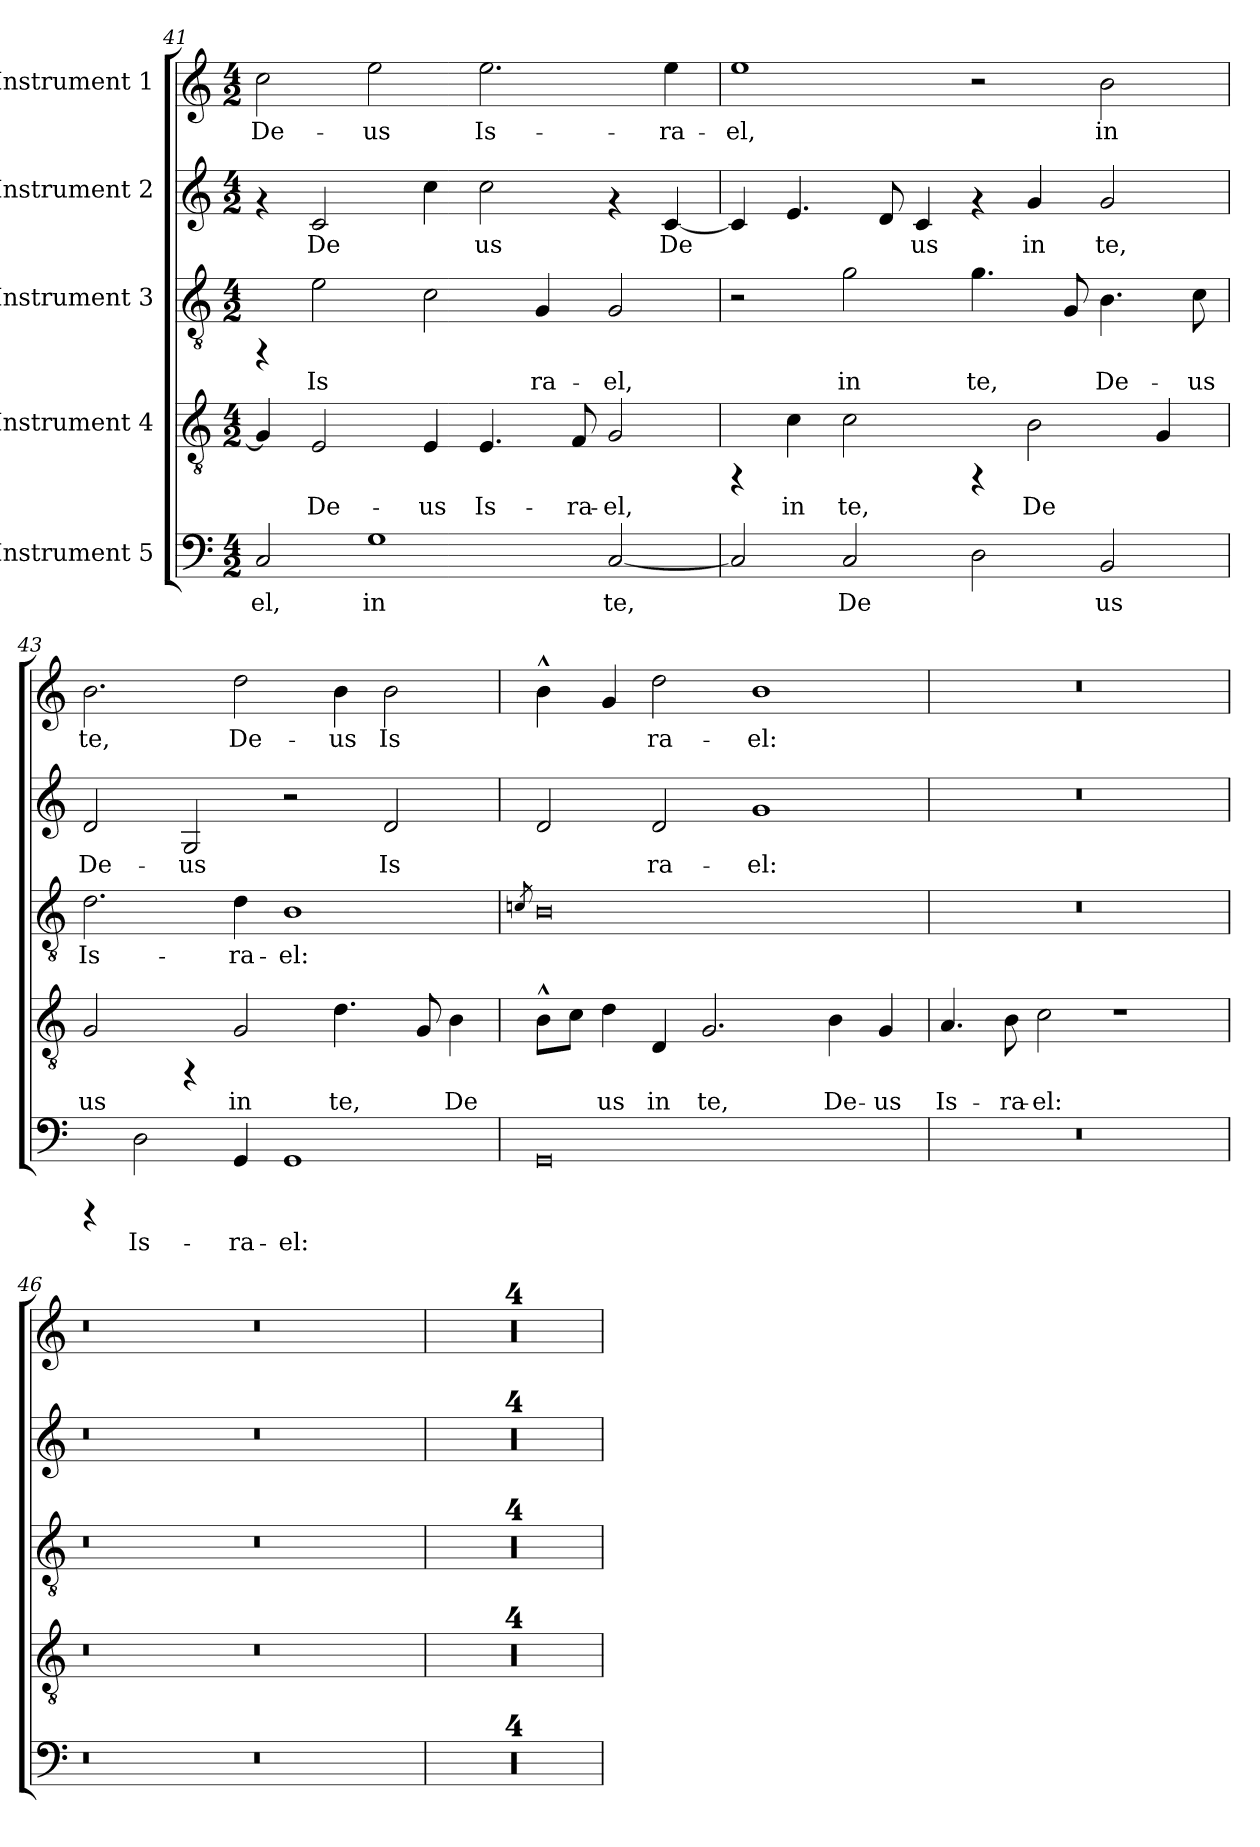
**kern	**text	**kern	**text	**kern	**text	**kern	**text	**kern	**text
*part5	*part5	*part4	*part4	*part3	*part3	*part2	*part2	*part1	*part1
*staff5	*staff5	*staff4	*staff4	*staff3	*staff3	*staff2	*staff2	*staff1	*staff1
*I"Instrument 5	*	*I"Instrument 4	*	*I"Instrument 3	*	*I"Instrument 2	*	*I"Instrument 1	*
*clefF4	*	*clefGv2	*	*clefGv2	*	*clefG2	*	*clefG2	*
*k[]	*	*k[]	*	*k[]	*	*k[]	*	*k[]	*
*C:	*	*C:	*	*C:	*	*C:	*	*C:	*
*M4/2	*	*M4/2	*	*M4/2	*	*M4/2	*	*M4/2	*
=41	=41	=41	=41	=41	=41	=41	=41	=41	=41
!	!LO:LY:b:cj	!	!LO:LY:b:cj	!	!	!	!	!	!LO:LY:b:cj
2C/	-el,	4G/]	.	4rFF	.	4rf	.	2cc\	De-
!	!	!	!LO:LY:b:cj	!	!LO:LY:b:cj	!	!LO:LY:b:cj	!	!
.	.	2E/	De-	2e\	Is-	2c/	De-	.	.
!	!LO:LY:b:cj	!	!	!	!	!	!	!	!LO:LY:b:cj
1G	in	.	.	.	.	.	.	2ee\	-us
!	!	!	!LO:LY:b:cj	!	!LO:LY:b:cj	!	!LO:LY:b:cj	!	!
.	.	4E/	-us	2c\	--	4cc\	--	.	.
!	!	!	!LO:LY:b:cj	!	!	!	!LO:LY:b:cj	!	!LO:LY:b:cj
.	.	4.E/	Is-	.	.	2cc\	-us	2.ee\	Is-
!	!	!	!	!	!LO:LY:b:cj	!	!	!	!
.	.	.	.	4G/	-ra-	.	.	.	.
!	!	!	!LO:LY:b:cj	!	!	!	!	!	!
.	.	8F/	-ra-	.	.	.	.	.	.
!	!LO:LY:b:cj	!	!LO:LY:b:cj	!	!LO:LY:b:cj	!	!	!	!
[<2C/	te,	2G/	-el,	2G/	-el,	4rf	.	.	.
!	!	!	!	!	!	!	!LO:LY:b:cj	!	!LO:LY:b:cj
.	.	.	.	.	.	[<4c/	De-	4ee\	-ra-
=42	=42	=42	=42	=42	=42	=42	=42	=42	=42
!	!LO:LY:b:cj	!	!	!	!	!	!LO:LY:b:cj	!	!LO:LY:b:cj
2C/]	.	4rFF	.	2r	.	4c/]	--	1ee	-el,
!	!	!	!LO:LY:b:cj	!	!	!	!LO:LY:b:cj	!	!
.	.	4c\	in	.	.	4.e/	--	.	.
!	!LO:LY:b:cj	!	!LO:LY:b:cj	!	!LO:LY:b:cj	!	!	!	!
2C/	De-	2c\	te,	2g\	in	.	.	.	.
!	!	!	!	!	!	!	!LO:LY:b:cj	!	!
.	.	.	.	.	.	8d/	--	.	.
!	!	!	!	!	!	!	!LO:LY:b:cj	!	!
.	.	.	.	.	.	4c/	-us	.	.
!	!LO:LY:b:cj	!	!	!	!LO:LY:b:cj	!	!	!	!
2D\	--	4rFF	.	4.g\	te,	4rf	.	2r	.
!	!	!	!LO:LY:b:cj	!	!	!	!LO:LY:b:cj	!	!
.	.	2B\	De-	.	.	4g/	in	.	.
!	!	!	!	!	!LO:LY:b:cj	!	!	!	!
.	.	.	.	8G/	.	.	.	.	.
!	!LO:LY:b:cj	!	!	!	!LO:LY:b:cj	!	!LO:LY:b:cj	!	!LO:LY:b:cj
2BB/	-us	.	.	4.B\	De-	2g/	te,	2b\	in
!	!	!	!LO:LY:b:cj	!	!	!	!	!	!
.	.	4G/	--	.	.	.	.	.	.
!	!	!	!	!	!LO:LY:b:cj	!	!	!	!
.	.	.	.	8c\	-us	.	.	.	.
=43	=43	=43	=43	=43	=43	=43	=43	=43	=43
!	!	!	!LO:LY:b:cj	!	!LO:LY:b:cj	!	!LO:LY:b:cj	!	!LO:LY:b:cj
4rCCC	.	2G/	-us	2.d\	Is-	2d/	De-	2.b\	te,
!	!LO:LY:b:cj	!	!	!	!	!	!	!	!
2D\	Is-	.	.	.	.	.	.	.	.
!	!	!	!	!	!	!	!LO:LY:b:cj	!	!
.	.	4rFF	.	.	.	2G/	-us	.	.
!	!LO:LY:b:cj	!	!LO:LY:b:cj	!	!LO:LY:b:cj	!	!	!	!LO:LY:b:cj
4GG/	-ra-	2G/	in	4d\	-ra-	.	.	2dd\	De-
!	!LO:LY:b:cj	!	!	!	!LO:LY:b:cj	!	!	!	!
1GG	-el:	.	.	1B	-el:	2r	.	.	.
!	!	!	!LO:LY:b:cj	!	!	!	!	!	!LO:LY:b:cj
.	.	4.d\	te,	.	.	.	.	4b\	-us
!	!	!	!	!	!	!	!LO:LY:b:cj	!	!LO:LY:b:cj
.	.	.	.	.	.	2d/	Is-	2b\	Is-
!	!	!	!LO:LY:b:cj	!	!	!	!	!	!
.	.	8G/	.	.	.	.	.	.	.
!	!	!	!LO:LY:b:cj	!	!	!	!	!	!
.	.	4B\	De-	.	.	.	.	.	.
!!LO:PB:g=z
=44	=44	=44	=44	=44	=44	=44	=44	=44	=44
.	.	.	.	8qcn/	.	.	.	.	.
!	!LO:LY:b:cj	!	!LO:LY:b:cj	!	!LO:LY:b:cj	!	!LO:LY:b:cj	!	!LO:LY:b:cj
0GG	.	8B^^>\L	--	0B	.	2d/	--	4b^^>\	--
!	!	!	!LO:LY:b:cj	!	!	!	!	!	!
.	.	8c\J	--	.	.	.	.	.	.
!	!	!	!LO:LY:b:cj	!	!	!	!	!	!LO:LY:b:cj
.	.	4d\	-us	.	.	.	.	4g/	--
!	!	!	!LO:LY:b:cj	!	!	!	!LO:LY:b:cj	!	!LO:LY:b:cj
.	.	4D/	in	.	.	2d/	-ra-	2dd\	-ra-
!	!	!	!LO:LY:b:cj	!	!	!	!	!	!
.	.	2.G/	te,	.	.	.	.	.	.
!	!	!	!	!	!	!	!LO:LY:b:cj	!	!LO:LY:b:cj
.	.	.	.	.	.	1g	-el:	1b	-el:
!	!	!	!LO:LY:b:cj	!	!	!	!	!	!
.	.	4B\	De-	.	.	.	.	.	.
!	!	!	!LO:LY:b:cj	!	!	!	!	!	!
.	.	4G/	-us	.	.	.	.	.	.
=45	=45	=45	=45	=45	=45	=45	=45	=45	=45
!	!	!	!LO:LY:b:cj	!	!	!	!	!	!
0r	.	4.A/	Is-	0r	.	0r	.	0r	.
!	!	!	!LO:LY:b:cj	!	!	!	!	!	!
.	.	8B\	-ra-	.	.	.	.	.	.
!	!	!	!LO:LY:b:cj	!	!	!	!	!	!
.	.	2c\	-el:	.	.	.	.	.	.
.	.	1r	.	.	.	.	.	.	.
=46	=46	=46	=46	=46	=46	=46	=46	=46	=46
0r	.	0r	.	0r	.	0r	.	0r	.
0r	.	0r	.	0r	.	0r	.	0r	.
=47	=47	=47	=47	=47	=47	=47	=47	=47	=47
0r	.	0r	.	0r	.	0r	.	0r	.
=48	=48	=48	=48	=48	=48	=48	=48	=48	=48
0r	.	0r	.	0r	.	0r	.	0r	.
=49	=49	=49	=49	=49	=49	=49	=49	=49	=49
0r	.	0r	.	0r	.	0r	.	0r	.
=50	=50	=50	=50	=50	=50	=50	=50	=50	=50
0r	.	0r	.	0r	.	0r	.	0r	.
=	=	=	=	=	=	=	=	=	=
*-	*-	*-	*-	*-	*-	*-	*-	*-	*-
